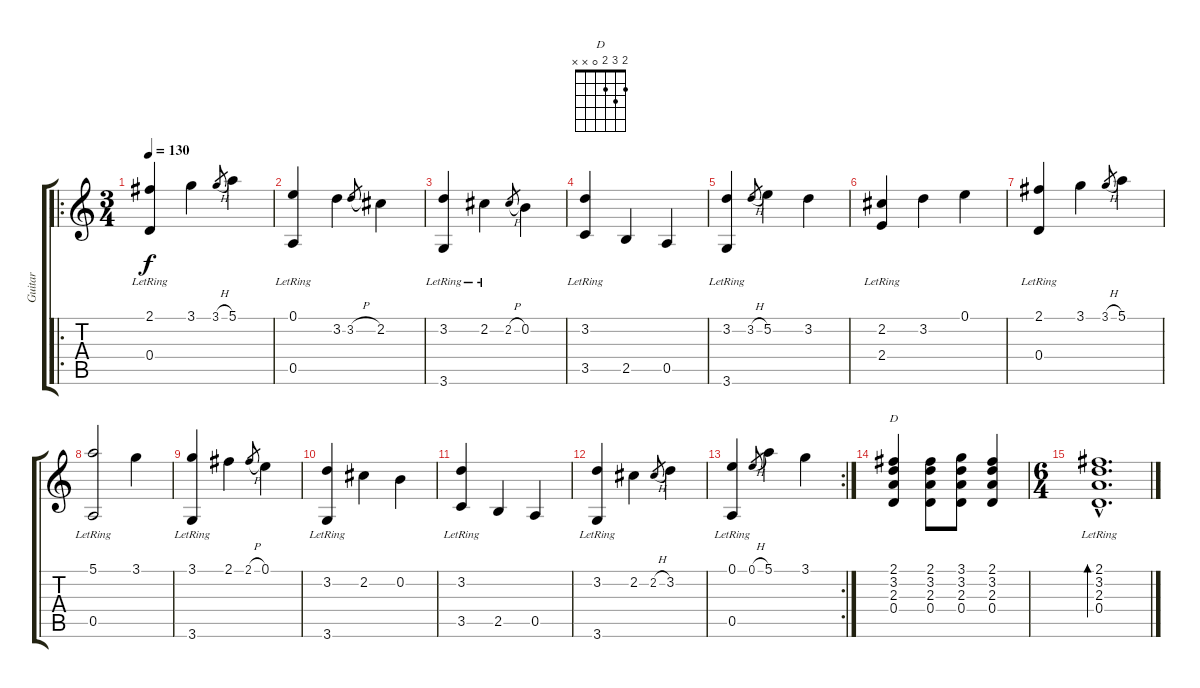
\track ("Guitar" "Guitar") {instrument acousticguitarnylon}
\staff {score tabs}
\tuning (E4 B3 G3 D3 A2 E2) {hide}
\chord ("D" 2 3 2 0 x x)
\ro
\ts (3 4)
\tempo 130
\clef g2
\ks c
(2.1{lr} 0.4{lr}).4{dy f instrument acousticguitarnylon} 3.1.4 3.1{h}.8{gr} 5.1.4 |
(0.1 0.5{lr}).4 3.2.4 3.2{h}.8{gr} 2.2.4 |
(3.2 3.6{lr}).4 2.2{lr}.4 2.2{h}.8{gr} 0.2.4 |
(3.2{lr} 3.5).4 2.5.4 0.5.4 |
(3.2 3.6{lr}).4 3.2{h}.8{gr} 5.2.4 3.2.4 |
(2.2 2.4{lr}).4 3.2.4 0.1.4 |
(2.1 0.4{lr}).4 3.1.4 3.1{h}.8{gr} 5.1.4 |
(5.1 0.5{lr}).2 3.1.4 |
(3.1 3.6{lr}).4 2.1.4 2.1{h}.8{gr} 0.1.4 |
(3.2 3.6{lr}).4 2.2.4 0.2.4 |
(3.2{lr} 3.5).4 2.5.4 0.5.4 |
(3.2 3.6{lr}).4 2.2.4 2.2{h}.8{gr} 3.2.4 |
\rc 2
(0.1 0.5{lr}).4 0.1{h}.8{gr} 5.1.4 3.1.4 |
(2.1 3.2 2.3 0.4).4{ch "D"} (2.1 3.2 2.3 0.4).8 (3.1 3.2 2.3 0.4).8 (2.1 3.2 2.3 0.4).4 |
\ts (6 4)
(2.1{hac lr} 3.2{hac lr} 2.3{hac lr} 0.4{hac lr}).1{d bd 60}
